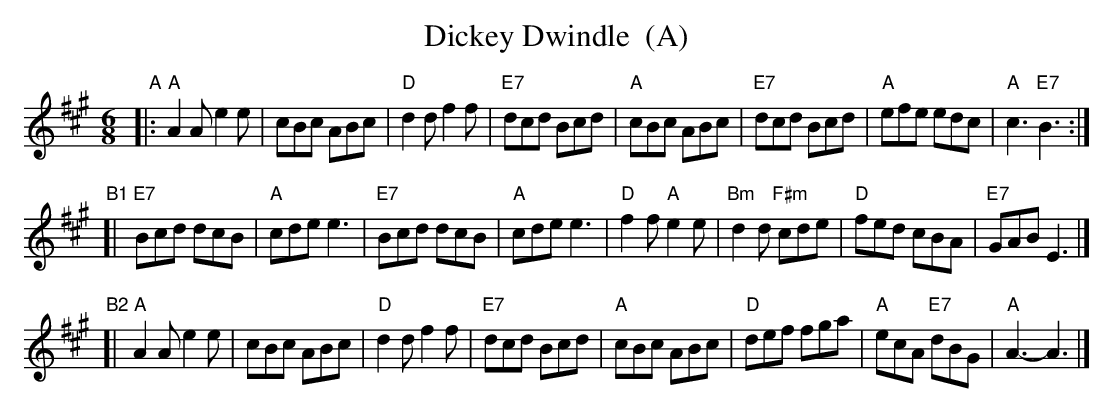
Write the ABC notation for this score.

X:1
T: Dickey Dwindle  (A)
M: 6/8
L: 1/8
K: A
"A"|:\
"A"A2A e2e | cBc ABc | "D"d2d f2f | "E7"dcd Bcd |\
"A"cBc ABc | "E7"dcd Bcd | "A"efe edc | "A"c3 "E7"B3 :|
"B1"[|\
"E7"Bcd dcB | "A"cde e3 | "E7"Bcd dcB | "A"cde e3 |\
"D"f2f "A"e2e | "Bm"d2d "F#m"cde | "D"fed cBA | "E7"GAB E3 |]
"B2"[|\
"A"A2A e2e | cBc ABc | "D"d2d f2f | "E7"dcd Bcd |\
"A"cBc ABc | "D"def fga | "A"ecA "E7"dBG | "A"A3- A3 |]
